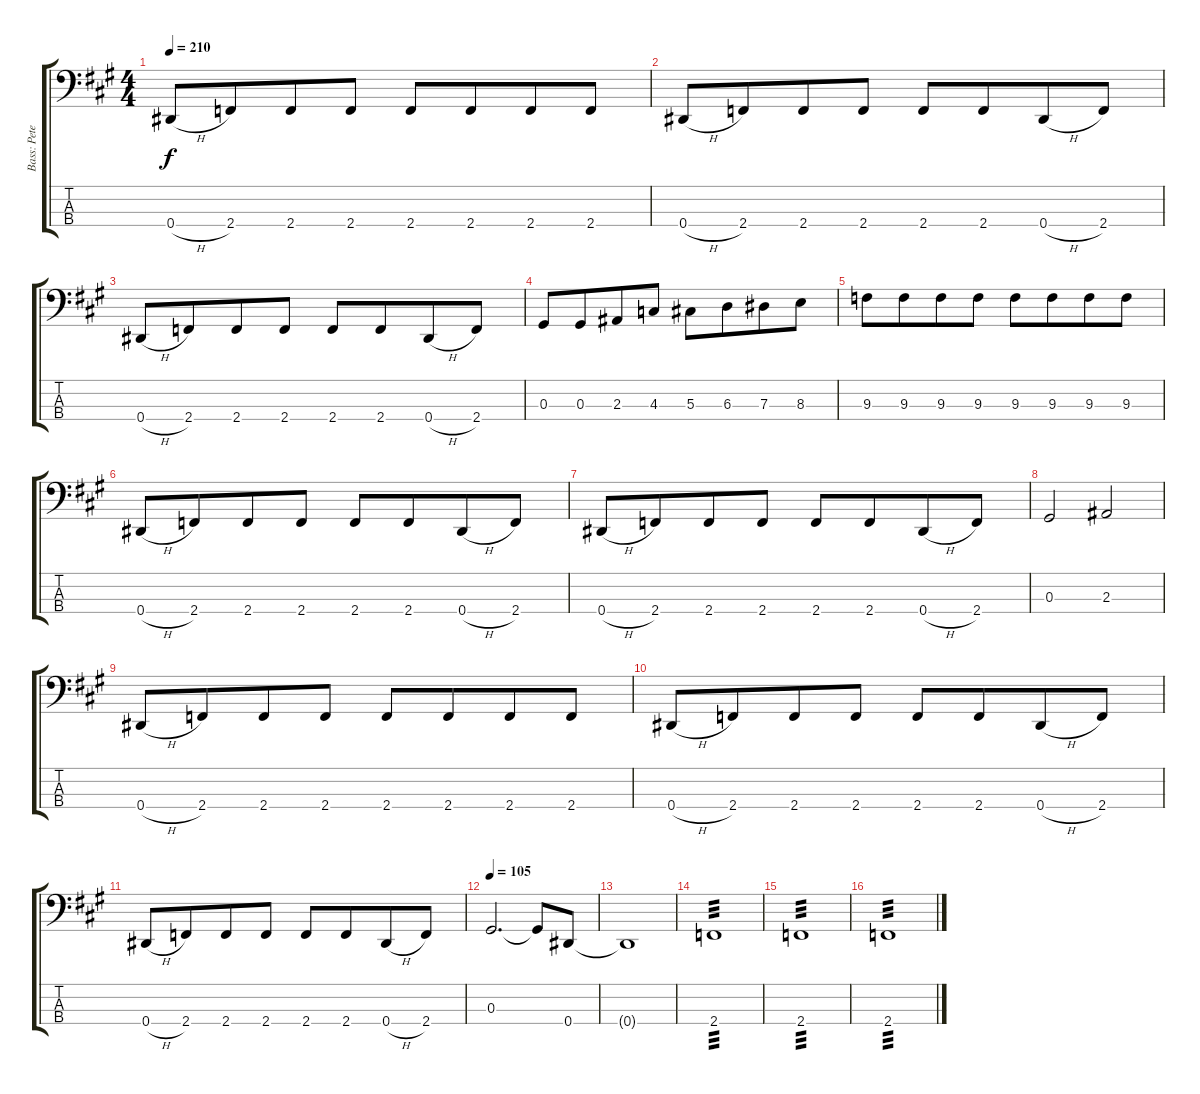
\track ("Bass: Peter" "Bass: Pete") {instrument electricbassfinger}
\staff {score tabs}
\tuning (Gb2 Db2 Ab1 Eb1) {hide}
\ts (4 4)
\tempo 210
\clef f4
\ks a
0.4{h}.8{dy f} 2.4.8{beam merge} 2.4.8 2.4.8 2.4.8 2.4.8{beam merge} 2.4.8 2.4.8 |
0.4{h}.8 2.4.8{beam merge} 2.4.8 2.4.8 2.4.8 2.4.8{beam merge} 0.4{h}.8 2.4.8 |
0.4{h}.8 2.4.8{beam merge} 2.4.8 2.4.8 2.4.8 2.4.8{beam merge} 0.4{h}.8 2.4.8 |
0.3.8 0.3.8{beam merge} 2.3.8 4.3.8 5.3.8 6.3.8{beam merge} 7.3.8 8.3.8 |
9.3.8 9.3.8{beam merge} 9.3.8 9.3.8 9.3.8 9.3.8{beam merge} 9.3.8 9.3.8 |
0.4{h}.8 2.4.8{beam merge} 2.4.8 2.4.8 2.4.8 2.4.8{beam merge} 0.4{h}.8 2.4.8 |
0.4{h}.8 2.4.8{beam merge} 2.4.8 2.4.8 2.4.8 2.4.8{beam merge} 0.4{h}.8 2.4.8 |
0.3.2 2.3.2 |
0.4{h}.8 2.4.8{beam merge} 2.4.8 2.4.8 2.4.8 2.4.8{beam merge} 2.4.8 2.4.8 |
0.4{h}.8 2.4.8{beam merge} 2.4.8 2.4.8 2.4.8 2.4.8{beam merge} 0.4{h}.8 2.4.8 |
0.4{h}.8 2.4.8{beam merge} 2.4.8 2.4.8 2.4.8 2.4.8{beam merge} 0.4{h}.8 2.4.8 |
\tempo 105
0.3.2{d} 0.3{t}.8 0.4.8 |
0.4{t}.1 |
2.4.1{tp 3} |
2.4.1{tp 3} |
2.4.1{tp 3}
